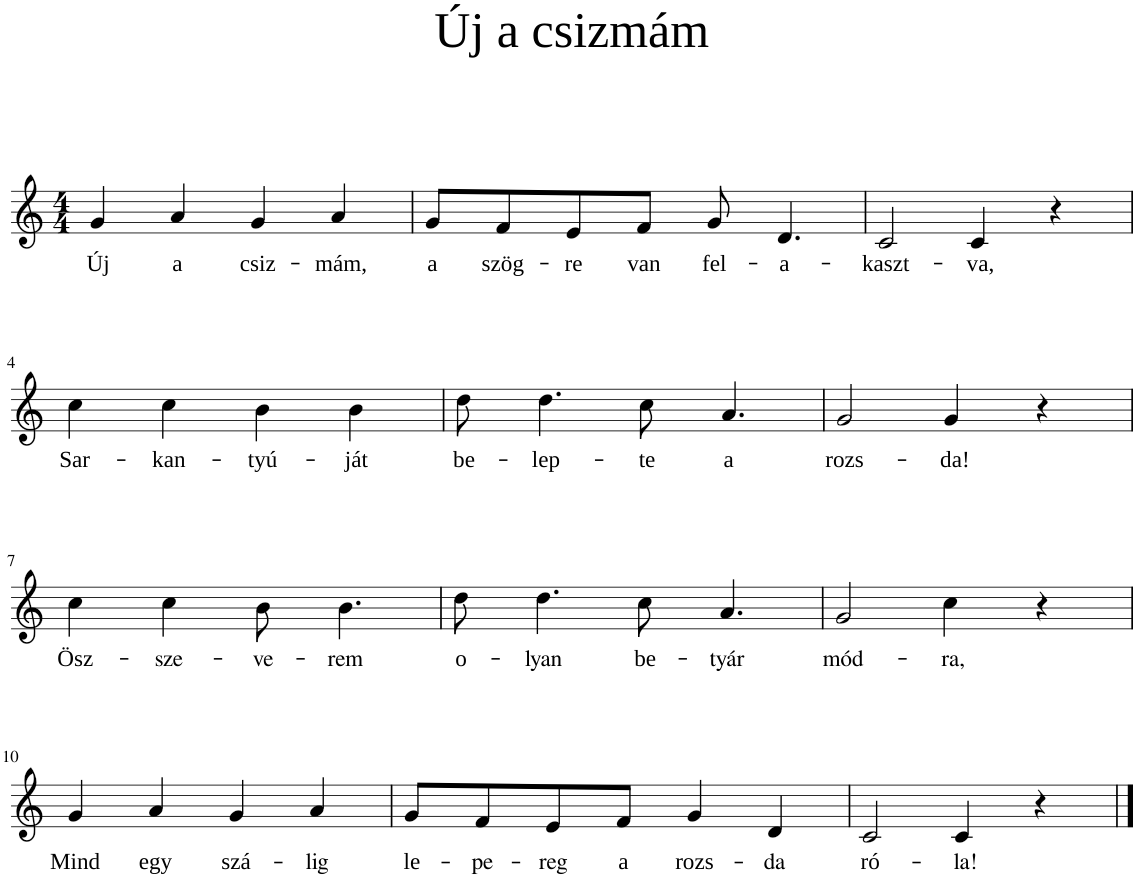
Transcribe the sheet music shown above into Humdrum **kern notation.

**kern	**text
*part1	*part1
*staff1	*staff1
*I"Piano	*
*I'Pno	*
*clefG2	*
*k[]	*
*M4/4	*
=1	=1
!	!LO:LY:b
4g/	Új
!	!LO:LY:b
4a/	a
!	!LO:LY:b
4g/	csiz-
!	!LO:LY:b
4a/	-mám,
=2	=2
!	!LO:LY:b
8g/L	a
!	!LO:LY:b
8f/	szög-
!	!LO:LY:b
8e/	-re
!	!LO:LY:b
8f/J	van
!	!LO:LY:b
8g/	fel-
!	!LO:LY:b
4.d/	-a-
=3	=3
!	!LO:LY:b
2c/	-kaszt-
!	!LO:LY:b
4c/	-va,
4r	.
!!LO:LB:g=z
=4	=4
!	!LO:LY:b
4cc\	Sar-
!	!LO:LY:b
4cc\	-kan-
!	!LO:LY:b
4b\	-tyú-
!	!LO:LY:b
4b\	-ját
=5	=5
!	!LO:LY:b
8dd\	be-
!	!LO:LY:b
4.dd\	-lep-
!	!LO:LY:b
8cc\	-te
!	!LO:LY:b
4.a/	a
=6	=6
!	!LO:LY:b
2g/	rozs-
!	!LO:LY:b
4g/	-da!
4r	.
!!LO:LB:g=z
=7	=7
!	!LO:LY:b
4cc\	Ösz-
!	!LO:LY:b
4cc\	-sze-
!	!LO:LY:b
8b\	-ve-
!	!LO:LY:b
4.b\	-rem
=8	=8
!	!LO:LY:b
8dd\	o-
!	!LO:LY:b
4.dd\	-lyan
!	!LO:LY:b
8cc\	be-
!	!LO:LY:b
4.a/	-tyár
=9	=9
!	!LO:LY:b
2g/	mód-
!	!LO:LY:b
4cc\	-ra,
4r	.
!!LO:LB:g=z
=10	=10
!	!LO:LY:b
4g/	Mind
!	!LO:LY:b
4a/	egy
!	!LO:LY:b
4g/	szá-
!	!LO:LY:b
4a/	-lig
=11	=11
!	!LO:LY:b
8g/L	le-
!	!LO:LY:b
8f/	-pe-
!	!LO:LY:b
8e/	-reg
!	!LO:LY:b
8f/J	a
!	!LO:LY:b
4g/	rozs-
!	!LO:LY:b
4d/	-da
=12	=12
!	!LO:LY:b
2c/	ró-
!	!LO:LY:b
4c/	-la!
4r	.
==	==
*-	*-
